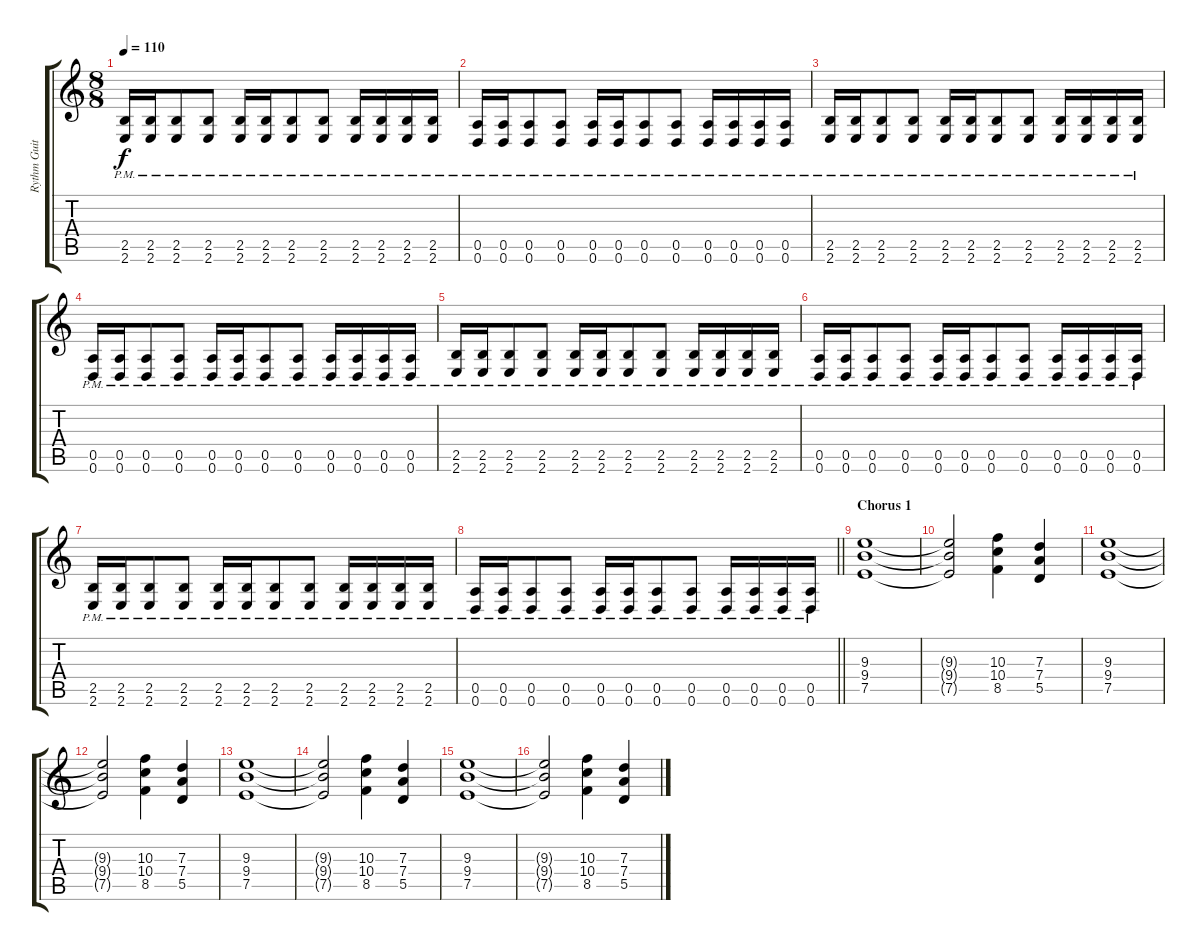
\track ("Rythm Guitar 2" "Rythm Guit") {instrument distortionguitar}
\staff {score tabs}
\tuning (E4 B3 G3 D3 A2 D2) {hide}
\ts (8 8)
\tempo 110
\clef g2
\ks c
(2.5{pm} 2.6{pm}).16{dy f} (2.5{pm} 2.6{pm}).16 (2.5{pm} 2.6{pm}).8 (2.5{pm} 2.6{pm}).8 (2.5{pm} 2.6{pm}).16 (2.5{pm} 2.6{pm}).16 (2.5{pm} 2.6{pm}).8 (2.5{pm} 2.6{pm}).8 (2.5{pm} 2.6{pm}).16 (2.5{pm} 2.6{pm}).16 (2.5{pm} 2.6{pm}).16 (2.5{pm} 2.6{pm}).16 |
(0.5{pm} 0.6{pm}).16 (0.5{pm} 0.6{pm}).16 (0.5{pm} 0.6{pm}).8 (0.5{pm} 0.6{pm}).8 (0.5{pm} 0.6{pm}).16 (0.5{pm} 0.6{pm}).16 (0.5{pm} 0.6{pm}).8 (0.5{pm} 0.6{pm}).8 (0.5{pm} 0.6{pm}).16 (0.5{pm} 0.6{pm}).16 (0.5{pm} 0.6{pm}).16 (0.5{pm} 0.6{pm}).16 |
(2.5{pm} 2.6{pm}).16 (2.5{pm} 2.6{pm}).16 (2.5{pm} 2.6{pm}).8 (2.5{pm} 2.6{pm}).8 (2.5{pm} 2.6{pm}).16 (2.5{pm} 2.6{pm}).16 (2.5{pm} 2.6{pm}).8 (2.5{pm} 2.6{pm}).8 (2.5{pm} 2.6{pm}).16 (2.5{pm} 2.6{pm}).16 (2.5{pm} 2.6{pm}).16 (2.5{pm} 2.6{pm}).16 |
(0.5{pm} 0.6{pm}).16 (0.5{pm} 0.6{pm}).16 (0.5{pm} 0.6{pm}).8 (0.5{pm} 0.6{pm}).8 (0.5{pm} 0.6{pm}).16 (0.5{pm} 0.6{pm}).16 (0.5{pm} 0.6{pm}).8 (0.5{pm} 0.6{pm}).8 (0.5{pm} 0.6{pm}).16 (0.5{pm} 0.6{pm}).16 (0.5{pm} 0.6{pm}).16 (0.5{pm} 0.6{pm}).16 |
(2.5{pm} 2.6{pm}).16 (2.5{pm} 2.6{pm}).16 (2.5{pm} 2.6{pm}).8 (2.5{pm} 2.6{pm}).8 (2.5{pm} 2.6{pm}).16 (2.5{pm} 2.6{pm}).16 (2.5{pm} 2.6{pm}).8 (2.5{pm} 2.6{pm}).8 (2.5{pm} 2.6{pm}).16 (2.5{pm} 2.6{pm}).16 (2.5{pm} 2.6{pm}).16 (2.5{pm} 2.6{pm}).16 |
(0.5{pm} 0.6{pm}).16 (0.5{pm} 0.6{pm}).16 (0.5{pm} 0.6{pm}).8 (0.5{pm} 0.6{pm}).8 (0.5{pm} 0.6{pm}).16 (0.5{pm} 0.6{pm}).16 (0.5{pm} 0.6{pm}).8 (0.5{pm} 0.6{pm}).8 (0.5{pm} 0.6{pm}).16 (0.5{pm} 0.6{pm}).16 (0.5{pm} 0.6{pm}).16 (0.5{pm} 0.6{pm}).16 |
(2.5{pm} 2.6{pm}).16 (2.5{pm} 2.6{pm}).16 (2.5{pm} 2.6{pm}).8 (2.5{pm} 2.6{pm}).8 (2.5{pm} 2.6{pm}).16 (2.5{pm} 2.6{pm}).16 (2.5{pm} 2.6{pm}).8 (2.5{pm} 2.6{pm}).8 (2.5{pm} 2.6{pm}).16 (2.5{pm} 2.6{pm}).16 (2.5{pm} 2.6{pm}).16 (2.5{pm} 2.6{pm}).16 |
\barLineRight lightlight
(0.5{pm} 0.6{pm}).16 (0.5{pm} 0.6{pm}).16 (0.5{pm} 0.6{pm}).8 (0.5{pm} 0.6{pm}).8 (0.5{pm} 0.6{pm}).16 (0.5{pm} 0.6{pm}).16 (0.5{pm} 0.6{pm}).8 (0.5{pm} 0.6{pm}).8 (0.5{pm} 0.6{pm}).16 (0.5{pm} 0.6{pm}).16 (0.5{pm} 0.6{pm}).16 (0.5{pm} 0.6{pm}).16 |
\section ("" "Chorus 1")
(9.3 9.4 7.5).1 |
(9.3{t} 9.4{t} 7.5{t}).2 (10.3 10.4 8.5).4 (7.3 7.4 5.5).4 |
(9.3 9.4 7.5).1 |
(9.3{t} 9.4{t} 7.5{t}).2 (10.3 10.4 8.5).4 (7.3 7.4 5.5).4 |
(9.3 9.4 7.5).1 |
(9.3{t} 9.4{t} 7.5{t}).2 (10.3 10.4 8.5).4 (7.3 7.4 5.5).4 |
(9.3 9.4 7.5).1 |
(9.3{t} 9.4{t} 7.5{t}).2 (10.3 10.4 8.5).4 (7.3 7.4 5.5).4
